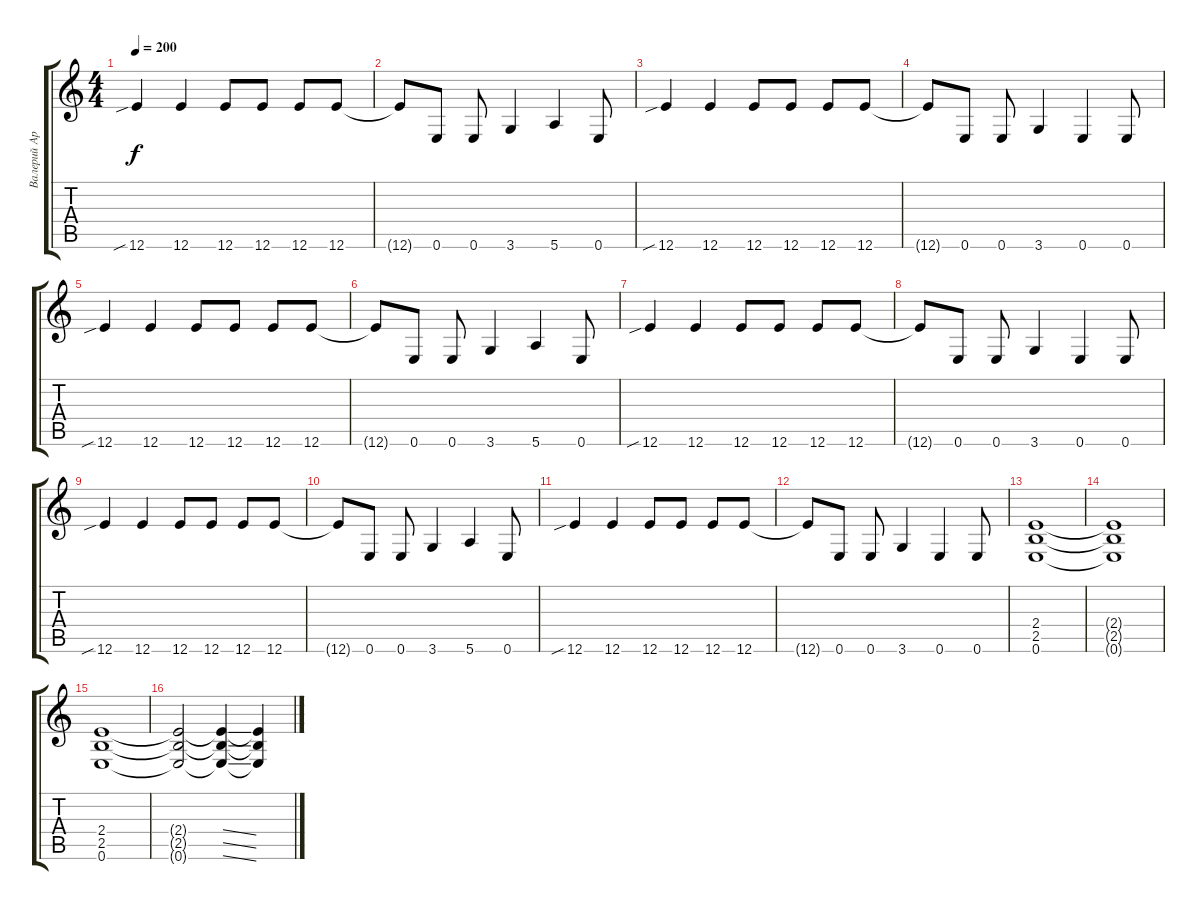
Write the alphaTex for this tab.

\track ("Валерий Аркадин" "Валерий Ар") {instrument distortionguitar}
\staff {score tabs}
\tuning (E4 B3 G3 D3 A2 E2) {hide}
\ts (4 4)
\tempo 200
\clef g2
\ks c
12.6{sib}.4{dy f} 12.6.4 12.6.8 12.6.8 12.6.8 12.6.8 |
12.6{t}.8 0.6.8 0.6.8 3.6.4 5.6.4 0.6.8 |
12.6{sib}.4 12.6.4 12.6.8 12.6.8 12.6.8 12.6.8 |
12.6{t}.8 0.6.8 0.6.8 3.6.4 0.6.4 0.6.8 |
12.6{sib}.4 12.6.4 12.6.8 12.6.8 12.6.8 12.6.8 |
12.6{t}.8 0.6.8 0.6.8 3.6.4 5.6.4 0.6.8 |
12.6{sib}.4 12.6.4 12.6.8 12.6.8 12.6.8 12.6.8 |
12.6{t}.8 0.6.8 0.6.8 3.6.4 0.6.4 0.6.8 |
12.6{sib}.4 12.6.4 12.6.8 12.6.8 12.6.8 12.6.8 |
12.6{t}.8 0.6.8 0.6.8 3.6.4 5.6.4 0.6.8 |
12.6{sib}.4 12.6.4 12.6.8 12.6.8 12.6.8 12.6.8 |
12.6{t}.8 0.6.8 0.6.8 3.6.4 0.6.4 0.6.8 |
(2.4 2.5 0.6).1 |
(2.4{t} 2.5{t} 0.6{t}).1 |
(2.4 2.5 0.6).1 |
(2.4{t} 2.5{t} 0.6{t}).2 (2.4{ss t} 2.5{ss t} 0.6{ss t}).4 (2.4{t} 2.5{t} 0.6{t}).4
